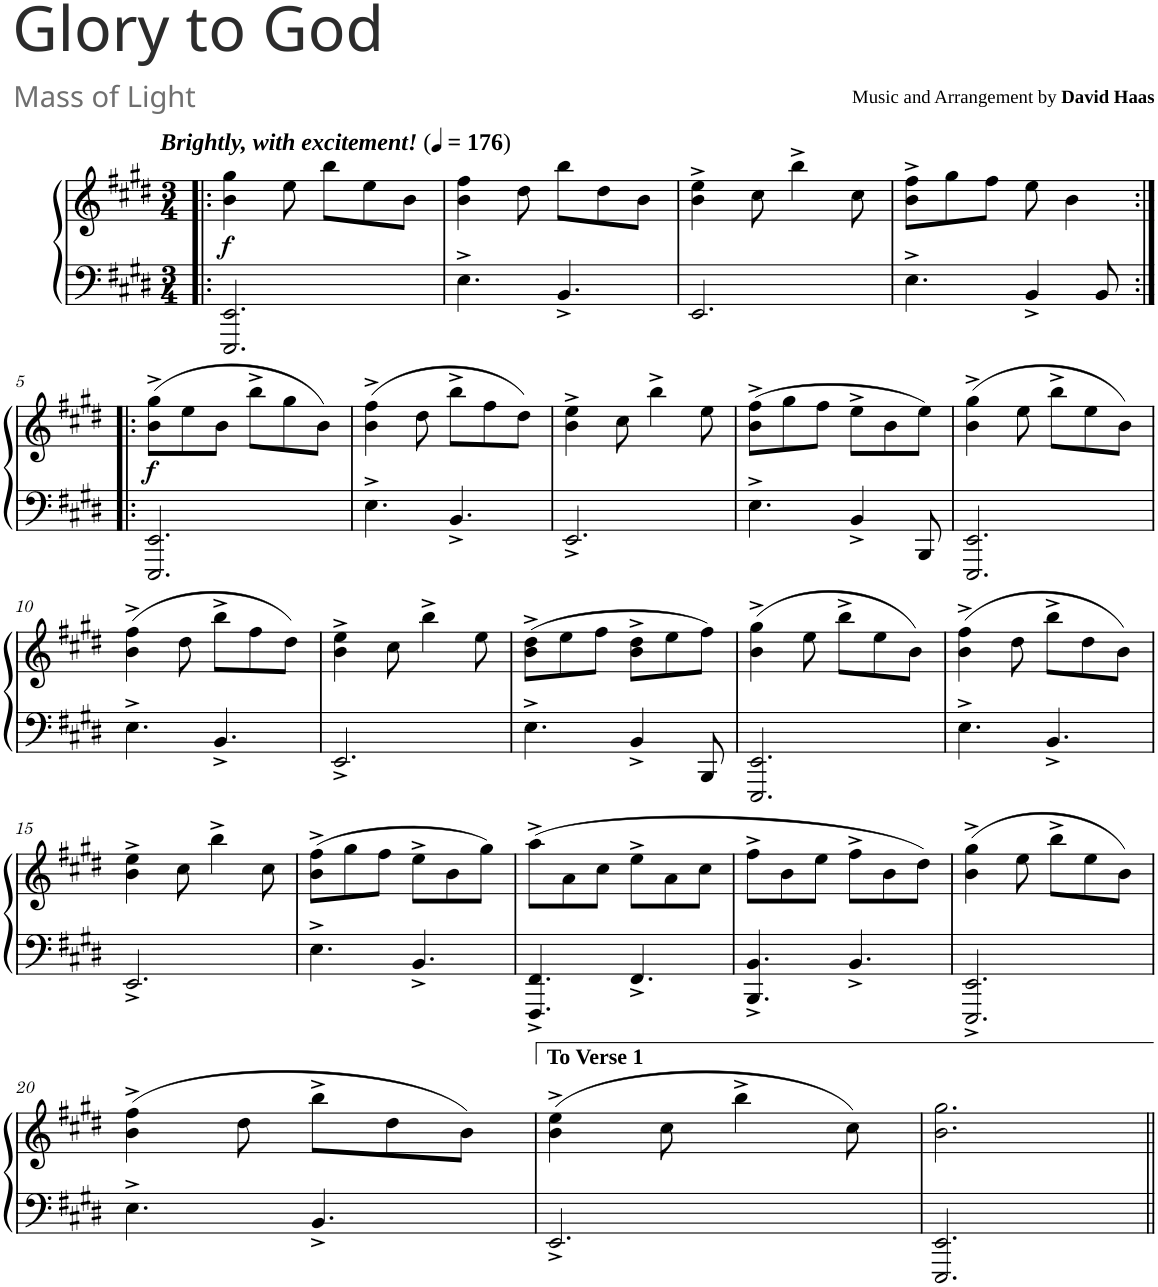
**kern	**kern	**dynam
*part1	*part1	*part1
*staff2	*staff1	*staff1/2
*I"Piano	*	*
*I'Pno.	*	*
*clefF4	*clefG2	*
*k[f#c#g#d#]	*k[f#c#g#d#]	*
*M3/4	*M3/4	*
*MM176	*MM176	*
=1!|:	=1!|:	=1!|:
!	!LO:TX:a:Bi:t=Brightly, with excitement!	!
!	!	!LO:DY:b
2.EEE/ 2.EE/	4b\ 4gg#\	f
.	8ee\	.
.	8bb\L	.
.	8ee\	.
.	8b\J	.
=2	=2	=2
4.E^\	4b\ 4ff#\	.
.	8dd#\	.
4.BB^/	8bb\L	.
.	8dd#\	.
.	8b\J	.
=3	=3	=3
2.EE/	4b\^ 4ee\^	.
.	8cc#\	.
.	4bb^\	.
.	8cc#\	.
=4	=4	=4
4.E^\	8b\^ 8ff#\^L	.
.	8gg#\	.
.	8ff#\J	.
4BB^/	8ee\	.
.	4b\	.
8BB/	.	.
!!LO:LB:g=z
=5:|!|:	=5:|!|:	=5:|!|:
!	!	!LO:DY:b
2.EEE/ 2.EE/	(8b\^ 8gg#\^L	f
.	8ee\	.
.	8b\J	.
.	8bb^\L	.
.	8gg#\	.
.	8b\J)	.
=6	=6	=6
4.E^\	(4b\^ 4ff#\^	.
.	8dd#\	.
4.BB^/	8bb^\L	.
.	8ff#\	.
.	8dd#\J)	.
=7	=7	=7
2.EE^/	4b\^ 4ee\^	.
.	8cc#\	.
.	4bb^\	.
.	8ee\	.
=8	=8	=8
4.E^\	(8b\^ 8ff#\^L	.
.	8gg#\	.
.	8ff#\J	.
4BB^/	8ee^\L	.
.	8b\	.
8BBB/	8ee\J)	.
=9	=9	=9
2.EEE/ 2.EE/	(4b\^ 4gg#\^	.
.	8ee\	.
.	8bb^\L	.
.	8ee\	.
.	8b\J)	.
!!LO:LB:g=z
=10	=10	=10
4.E^\	(4b\^ 4ff#\^	.
.	8dd#\	.
4.BB^/	8bb^\L	.
.	8ff#\	.
.	8dd#\J)	.
=11	=11	=11
2.EE^/	4b\^ 4ee\^	.
.	8cc#\	.
.	4bb^\	.
.	8ee\	.
=12	=12	=12
4.E^\	(8b\^ 8dd#\^L	.
.	8ee\	.
.	8ff#\J	.
4BB^/	8b\^ 8dd#\^L	.
.	8ee\	.
8BBB/	8ff#\J)	.
=13	=13	=13
2.EEE/ 2.EE/	(4b\^ 4gg#\^	.
.	8ee\	.
.	8bb^\L	.
.	8ee\	.
.	8b\J)	.
=14	=14	=14
4.E^\	(4b\^ 4ff#\^	.
.	8dd#\	.
4.BB^/	8bb^\L	.
.	8dd#\	.
.	8b\J)	.
!!LO:LB:g=z
=15	=15	=15
2.EE^/	4b\^ 4ee\^	.
.	8cc#\	.
.	4bb^\	.
.	8cc#\	.
=16	=16	=16
4.E^\	(8b\^ 8ff#\^L	.
.	8gg#\	.
.	8ff#\J	.
4.BB^/	8ee^\L	.
.	8b\	.
.	8gg#\J)	.
=17	=17	=17
4.FFF#/^ 4.FF#/^	(8aa^\L	.
.	8a\	.
.	8cc#\J	.
4.FF#^/	8ee^\L	.
.	8a\	.
.	8cc#\J	.
=18	=18	=18
4.BBB/^ 4.BB/^	8ff#^\L	.
.	8b\	.
.	8ee\J	.
4.BB^/	8ff#^\L	.
.	8b\	.
.	8dd#\J)	.
=19	=19	=19
2.EEE/^ 2.EE/^	(4b\^ 4gg#\^	.
.	8ee\	.
.	8bb^\L	.
.	8ee\	.
.	8b\J)	.
!!LO:LB:g=z
=20	=20	=20
4.E^\	(4b\^ 4ff#\^	.
.	8dd#\	.
4.BB^/	8bb^\L	.
.	8dd#\	.
.	8b\J)	.
=21	=21	=21
2.EE^/	(4b\^ 4ee\^	.
.	8cc#\	.
.	4bb^\	.
.	8cc#\)	.
=22	=22	=22
2.EEE/ 2.EE/	2.b\ 2.gg#\	.
=||	=||	=||
*-	*-	*-
